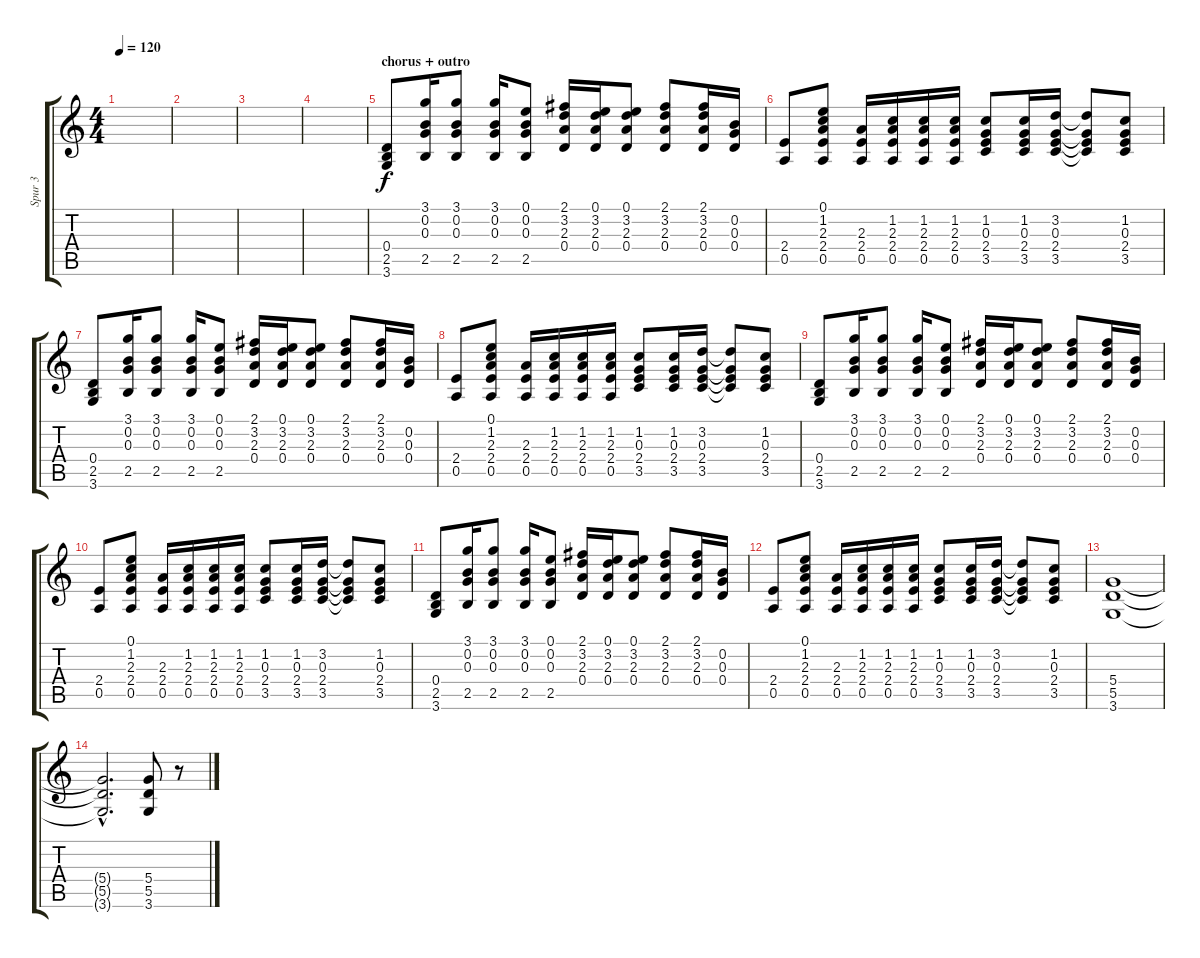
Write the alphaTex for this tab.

\track ("Spur 3" "Spur 3") {instrument overdrivenguitar}
\staff {score tabs}
\tuning (E4 B3 G3 D3 A2 E2) {hide}
\ts (4 4)
\tempo 120
\clef g2
\ks c
|
|
|
|
\section ("" "chorus + outro")
(0.4 2.5 3.6).8 (3.1 0.2 0.3 2.5).16 (3.1 0.2 0.3 2.5).8 (3.1 0.2 0.3 2.5).16 (0.1 0.2 0.3 2.5).8 (2.1 3.2 2.3 0.4).16 (0.1 3.2 2.3 0.4).16 (0.1 3.2 2.3 0.4).8 (2.1 3.2 2.3 0.4).8 (2.1 3.2 2.3 0.4).16 (0.2 0.3 0.4).16 |
(2.4 0.5).8 (0.1 1.2 2.3 2.4 0.5).8 (2.3 2.4 0.5).16 (1.2 2.3 2.4 0.5).16 (1.2 2.3 2.4 0.5).16 (1.2 2.3 2.4 0.5).16 (1.2 0.3 2.4 3.5).8 (1.2 0.3 2.4 3.5).16 (3.2 0.3 2.4 3.5).16 (3.2{t} 0.3{t} 2.4{t} 3.5{t}).8 (1.2 0.3 2.4 3.5).8 |
(0.4 2.5 3.6).8 (3.1 0.2 0.3 2.5).16 (3.1 0.2 0.3 2.5).8 (3.1 0.2 0.3 2.5).16 (0.1 0.2 0.3 2.5).8 (2.1 3.2 2.3 0.4).16 (0.1 3.2 2.3 0.4).16 (0.1 3.2 2.3 0.4).8 (2.1 3.2 2.3 0.4).8 (2.1 3.2 2.3 0.4).16 (0.2 0.3 0.4).16 |
(2.4 0.5).8 (0.1 1.2 2.3 2.4 0.5).8 (2.3 2.4 0.5).16 (1.2 2.3 2.4 0.5).16 (1.2 2.3 2.4 0.5).16 (1.2 2.3 2.4 0.5).16 (1.2 0.3 2.4 3.5).8 (1.2 0.3 2.4 3.5).16 (3.2 0.3 2.4 3.5).16 (3.2{t} 0.3{t} 2.4{t} 3.5{t}).8 (1.2 0.3 2.4 3.5).8 |
(0.4 2.5 3.6).8 (3.1 0.2 0.3 2.5).16 (3.1 0.2 0.3 2.5).8 (3.1 0.2 0.3 2.5).16 (0.1 0.2 0.3 2.5).8 (2.1 3.2 2.3 0.4).16 (0.1 3.2 2.3 0.4).16 (0.1 3.2 2.3 0.4).8 (2.1 3.2 2.3 0.4).8 (2.1 3.2 2.3 0.4).16 (0.2 0.3 0.4).16 |
(2.4 0.5).8 (0.1 1.2 2.3 2.4 0.5).8 (2.3 2.4 0.5).16 (1.2 2.3 2.4 0.5).16 (1.2 2.3 2.4 0.5).16 (1.2 2.3 2.4 0.5).16 (1.2 0.3 2.4 3.5).8 (1.2 0.3 2.4 3.5).16 (3.2 0.3 2.4 3.5).16 (3.2{t} 0.3{t} 2.4{t} 3.5{t}).8 (1.2 0.3 2.4 3.5).8 |
(0.4 2.5 3.6).8 (3.1 0.2 0.3 2.5).16 (3.1 0.2 0.3 2.5).8 (3.1 0.2 0.3 2.5).16 (0.1 0.2 0.3 2.5).8 (2.1 3.2 2.3 0.4).16 (0.1 3.2 2.3 0.4).16 (0.1 3.2 2.3 0.4).8 (2.1 3.2 2.3 0.4).8 (2.1 3.2 2.3 0.4).16 (0.2 0.3 0.4).16 |
(2.4 0.5).8 (0.1 1.2 2.3 2.4 0.5).8 (2.3 2.4 0.5).16 (1.2 2.3 2.4 0.5).16 (1.2 2.3 2.4 0.5).16 (1.2 2.3 2.4 0.5).16 (1.2 0.3 2.4 3.5).8 (1.2 0.3 2.4 3.5).16 (3.2 0.3 2.4 3.5).16 (3.2{t} 0.3{t} 2.4{t} 3.5{t}).8 (1.2 0.3 2.4 3.5).8 |
(5.4 5.5 3.6).1 |
(5.4{hac t} 5.5{hac t} 3.6{hac t}).2{d} (5.4 5.5 3.6).8 r.8
